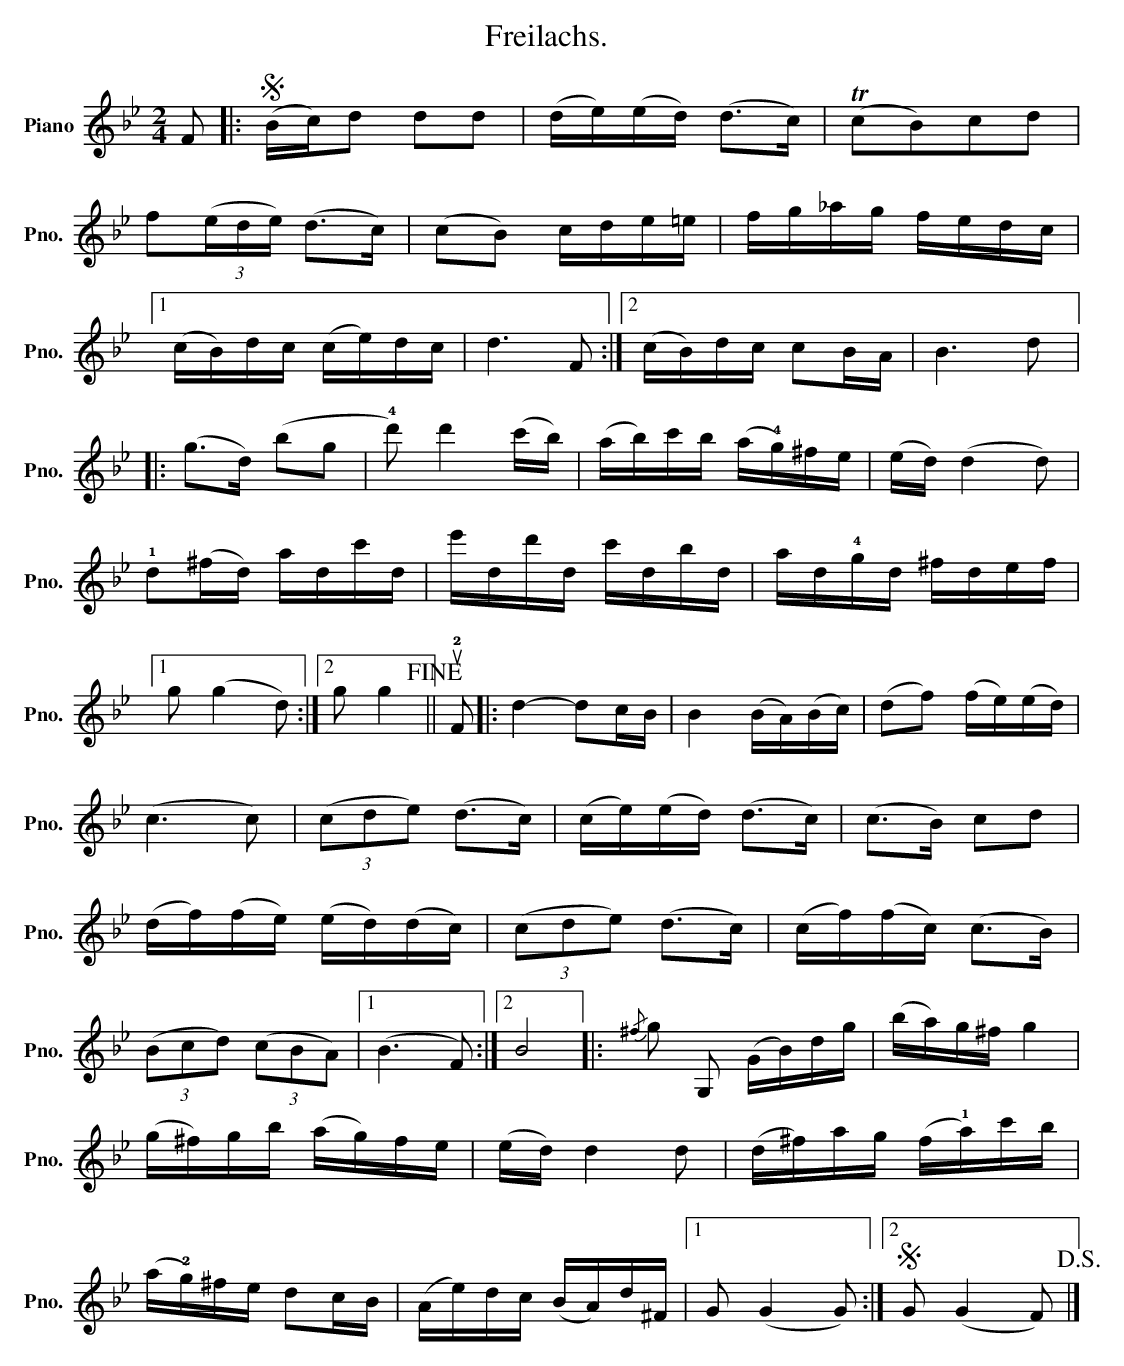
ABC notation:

X:1
T:Freilachs.
L:1/16
M:2/4
K:Bb
V:1 treble nm="Piano" snm="Pno."
V:1
 F2 |:S (Bc)d2 d2d2 | (de)(ed) (d2>c2) | (Tc2B2)c2d2 |$ f2(3(ede) (d2>c2) | (c2B2) cde=e | %6
 fg_ag fedc |1$ (cB)dc (ce)dc | d6 F2 :|2 (cB)dc c2BA | B6 d2 |:$ (g2>d2) (b2g2 | %12
 !4!d'2) d'4 (c'b) | (ab)c'b (a!4!g)^fe | (ed) (d4 d2) |$ !1!d2(^fd) adc'd | e'dd'd c'dbd | %17
 ad!4!gd ^fdef |1$ g2 (g4 d2) :|2 g2 g4!fine! || u!2!F2 |: d4- d2cB | B4 (BA)(Bc) | %23
 (d2f2) (fe)(ed) |$ (c6 c2) | (3(c2d2e2) (d2>c2) | (ce)(ed) (d2>c2) | (c2>B2) c2d2 |$ %28
 (df)(fe) (ed)(dc) | (3(c2d2e2) (d2>c2) | (cf)(fc) (c2>B2) |$ (3(B2c2d2) (3(c2B2A2) |1 (B6 F2) :|2 %33
 B8 |:{/^f} g2 G,2 (GB)dg | (ba)g^f g4 |$ (g^f)gb (ag)fe | (ed) d4 d2 | (d^f)ag (f!1!a)c'b |$ %39
 (a!2!g)^fe d2cB | (Ae)dc (BA)d^F |1 G2 (G4 G2) :|2S G2 (G4 F2)!D.S.! |] %43
